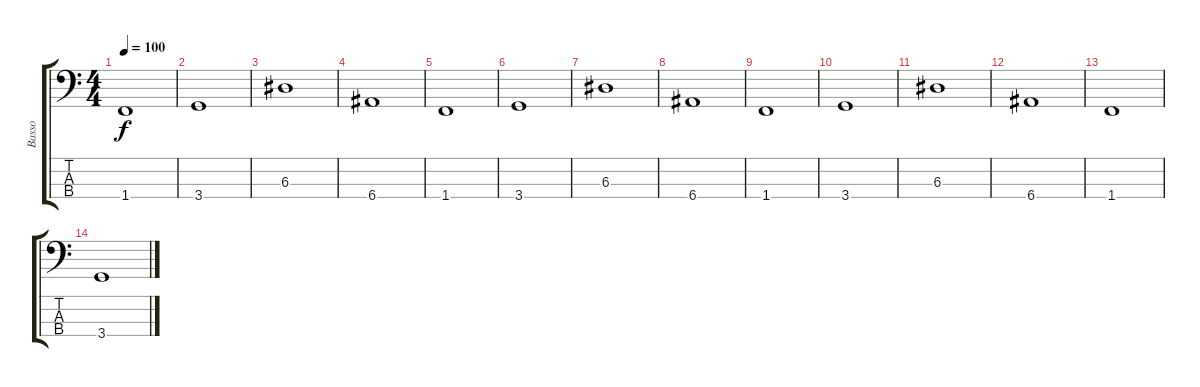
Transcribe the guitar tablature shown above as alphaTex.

\track ("Basso" "Basso") {instrument fretlessbass}
\staff {score tabs}
\tuning (G2 D2 A1 E1) {hide}
\ts (4 4)
\tempo 100
\clef f4
\ks c
1.4.1{dy f} |
3.4.1 |
6.3.1 |
6.4.1 |
1.4.1 |
3.4.1 |
6.3.1 |
6.4.1 |
1.4.1 |
3.4.1 |
6.3.1 |
6.4.1 |
1.4.1 |
3.4.1
